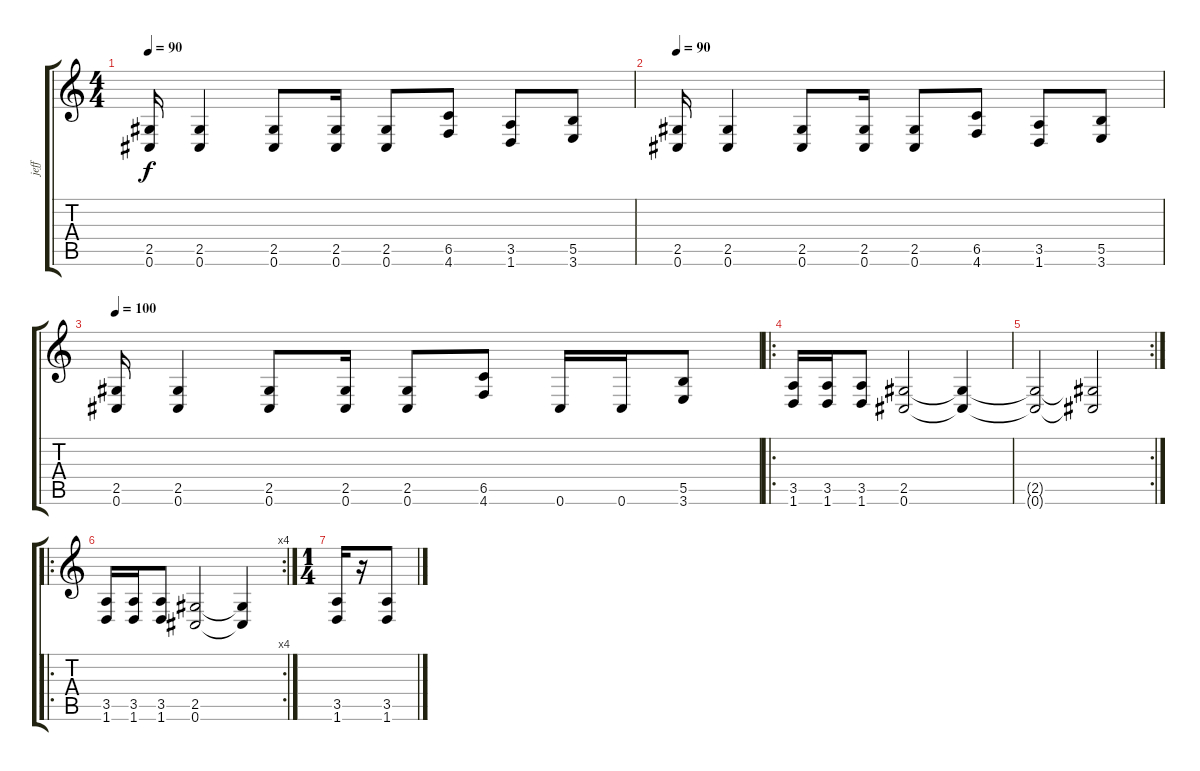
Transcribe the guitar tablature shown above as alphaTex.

\track ("jeff" "jeff") {instrument distortionguitar}
\staff {score tabs}
\tuning (Db4 Ab3 E3 B2 Gb2 Db2) {hide}
\ts (4 4)
\tempo 90
\clef g2
\ks c
(2.5 0.6).16{dy f} (2.5 0.6).4 (2.5 0.6).8 (2.5 0.6).16 (2.5 0.6).8 (6.5 4.6).8 (3.5 1.6).8 (5.5 3.6).8 |
\tempo 90
(2.5 0.6).16 (2.5 0.6).4 (2.5 0.6).8 (2.5 0.6).16 (2.5 0.6).8 (6.5 4.6).8 (3.5 1.6).8 (5.5 3.6).8 |
\tempo 90
\tempo 100
(2.5 0.6).16 (2.5 0.6).4 (2.5 0.6).8 (2.5 0.6).16 (2.5 0.6).8 (6.5 4.6).8 0.6.16 0.6.16 (5.5 3.6).8 |
\ro
(3.5 1.6).16 (3.5 1.6).16 (3.5 1.6).8 (2.5 0.6).2 (2.5{t} 0.6{t}).4 |
\rc 2
(2.5{t} 0.6{t}).2 (2.5{t} 0.6{t}).2 |
\ro
\rc 4
(3.5 1.6).16 (3.5 1.6).16 (3.5 1.6).8 (2.5 0.6).2 (2.5{t} 0.6{t}).4 |
\ts (1 4)
(3.5 1.6).16 r.16 (3.5 1.6).8
